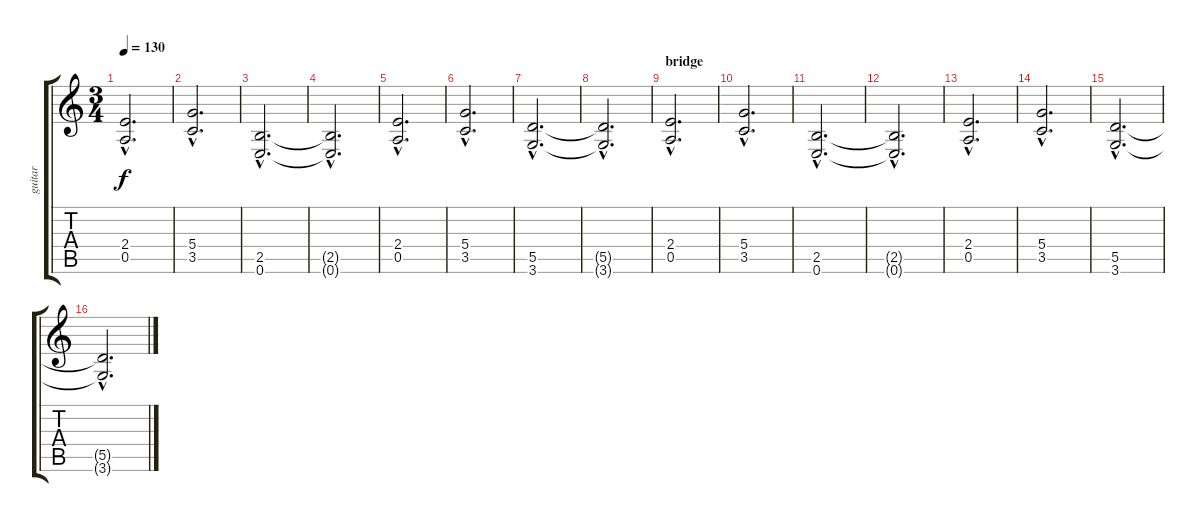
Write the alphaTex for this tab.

\track ("guitar" "guitar") {instrument acousticguitarsteel}
\staff {score tabs}
\tuning (E4 B3 G3 D3 A2 E2) {hide}
\ts (3 4)
\tempo 130
\clef g2
\ks c
(2.4{hac} 0.5{hac}).2{d dy f instrument distortionguitar} |
(5.4{hac} 3.5{hac}).2{d instrument distortionguitar} |
(2.5{hac} 0.6{hac}).2{d instrument distortionguitar} |
(2.5{hac t} 0.6{hac t}).2{d instrument distortionguitar} |
(2.4{hac} 0.5{hac}).2{d instrument distortionguitar} |
(5.4{hac} 3.5{hac}).2{d instrument distortionguitar} |
(5.5{hac} 3.6{hac}).2{d instrument distortionguitar} |
(5.5{hac t} 3.6{hac t}).2{d instrument distortionguitar} |
\section ("" "bridge")
(2.4{hac} 0.5{hac}).2{d instrument distortionguitar} |
(5.4{hac} 3.5{hac}).2{d instrument distortionguitar} |
(2.5{hac} 0.6{hac}).2{d instrument distortionguitar} |
(2.5{hac t} 0.6{hac t}).2{d instrument distortionguitar} |
(2.4{hac} 0.5{hac}).2{d instrument distortionguitar} |
(5.4{hac} 3.5{hac}).2{d instrument distortionguitar} |
(5.5{hac} 3.6{hac}).2{d instrument distortionguitar} |
(5.5{hac t} 3.6{hac t}).2{d instrument distortionguitar}
